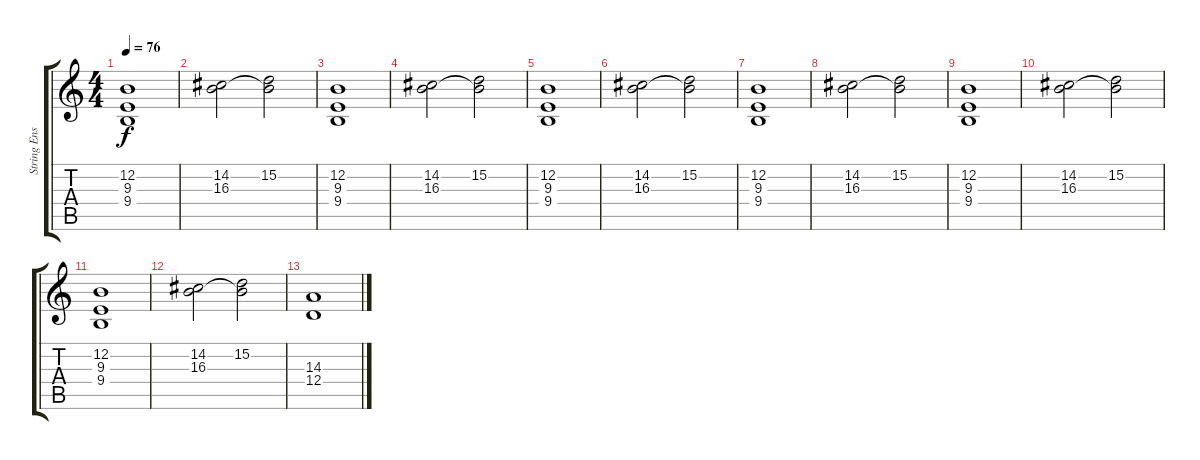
\track ("String Ensemble" "String Ens") {instrument stringensemble1}
\staff {score tabs}
\tuning (E4 B3 G3 D3 A2 E2) {hide}
\ts (4 4)
\tempo 76
\clef g2
\ks c
(12.2 9.3 9.4).1{dy f} |
(14.2 16.3).2 (15.2 16.3{t}).2 |
(12.2 9.3 9.4).1 |
(14.2 16.3).2 (15.2 16.3{t}).2 |
(12.2 9.3 9.4).1 |
(14.2 16.3).2 (15.2 16.3{t}).2 |
(12.2 9.3 9.4).1 |
(14.2 16.3).2 (15.2 16.3{t}).2 |
(12.2 9.3 9.4).1 |
(14.2 16.3).2 (15.2 16.3{t}).2 |
(12.2 9.3 9.4).1 |
(14.2 16.3).2 (15.2 16.3{t}).2 |
(14.3 12.4).1
